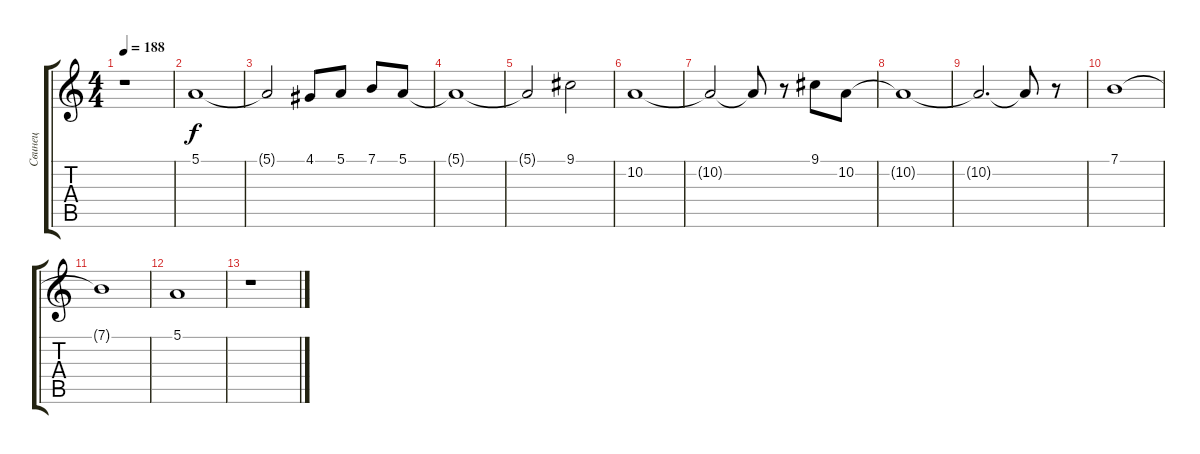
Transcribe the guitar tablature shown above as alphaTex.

\track ("Свинец" "Свинец") {instrument lead1square}
\staff {score tabs}
\tuning (E4 B3 G3 D3 A2 E2) {hide}
\ts (4 4)
\tempo 188
\clef g2
\ks c
r.1{dy f} |
5.1.1 |
5.1{t}.2 4.1.8 5.1.8 7.1.8 5.1.8 |
5.1{t}.1 |
5.1{t}.2 9.1.2 |
10.2.1 |
10.2{t}.2 10.2{t}.8 r.8 9.1.8 10.2.8 |
10.2{t}.1 |
10.2{t}.2{d} 10.2{t}.8 r.8 |
7.1.1 |
7.1{t}.1 |
5.1.1 |
r.1
